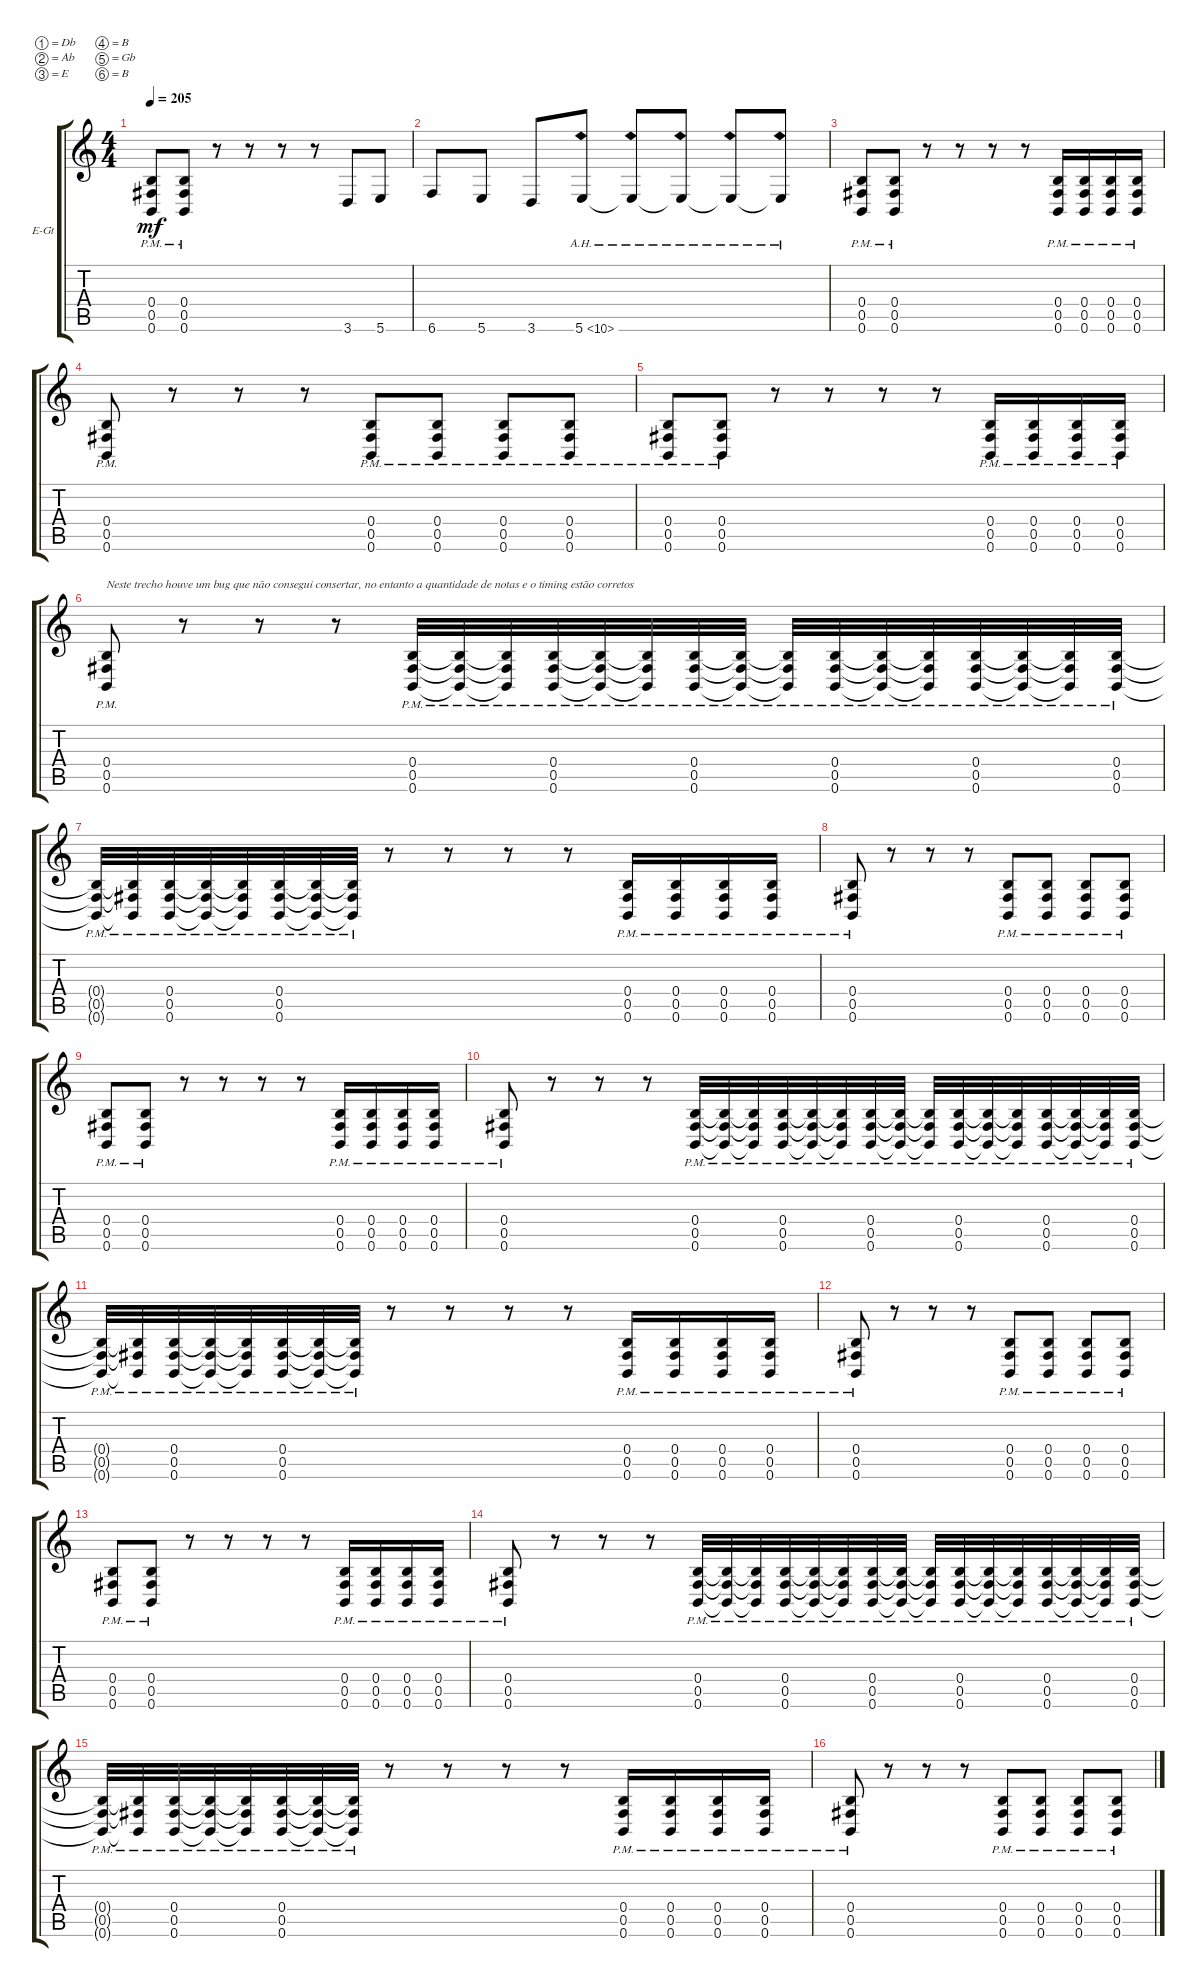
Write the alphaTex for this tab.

\defaultSystemsLayout 4
\bracketExtendMode groupsimilarinstruments
\firstSystemTrackNameOrientation horizontal
\otherSystemsTrackNameOrientation horizontal
\track ("Electric Guitar" "E-Gt") {instrument overdrivenguitar}
\staff {score tabs}
\tuning (Db4 Ab3 E3 B2 Gb2 B1)
\ts (4 4)
\tempo 205
\clef g2
\scale
0.333333
\ks c
(0.6{pm} 0.5{pm} 0.4{pm}).8{dy mf} (0.4{pm} 0.5{pm} 0.6{pm}).8 r.8 r.8 r.8 r.8 3.6.8 5.6.8 |
\scale
0.333333 6.6.8 5.6.8 3.6.8 5.6{ah 5}.8 5.6{ah 5 t}.8 5.6{ah 5 t}.8 5.6{ah 5 t}.8 5.6{ah 5 t}.8 |
\scale
0.333333 (0.6{pm} 0.5{pm} 0.4{pm}).8 (0.6{pm} 0.5{pm} 0.4{pm}).8 r.8 r.8 r.8 r.8 (0.6{pm} 0.5{pm} 0.4{pm}).16 (0.6{pm} 0.5{pm} 0.4{pm}).16 (0.6{pm} 0.5{pm} 0.4{pm}).16 (0.6{pm} 0.5{pm} 0.4{pm}).16 |
\scale
0.333333 (0.6{pm} 0.5{pm} 0.4{pm}).8 r.8 r.8 r.8 (0.6{pm} 0.5{pm} 0.4{pm}).8 (0.6{pm} 0.5{pm} 0.4{pm}).8 (0.6{pm} 0.5{pm} 0.4{pm}).8 (0.6{pm} 0.5{pm} 0.4{pm}).8 |
\scale
0.333333 (0.6{pm} 0.5{pm} 0.4{pm}).8 (0.6{pm} 0.5{pm} 0.4{pm}).8 r.8 r.8 r.8 r.8 (0.6{pm} 0.5{pm} 0.4{pm}).16 (0.6{pm} 0.5{pm} 0.4{pm}).16 (0.6{pm} 0.5{pm} 0.4{pm}).16 (0.6{pm} 0.5{pm} 0.4{pm}).16 |
\scale
0.333333 (0.6{pm} 0.5{pm} 0.4{pm}).8{txt "Neste trecho houve um bug que não consegui consertar, no entanto a quantidade de notas e o timing estão corretos"} r.8 r.8 r.8 (0.6{pm} 0.5{pm} 0.4{pm}).32 (0.4{pm t} 0.5{pm t} 0.6{pm t}).32 (0.6{pm t} 0.5{pm t} 0.4{pm t}).32 (0.4{pm} 0.5{pm} 0.6{pm}).32 (0.6{pm t} 0.5{pm t} 0.4{pm t}).32 (0.4{pm t} 0.5{pm t} 0.6{pm t}).32 (0.6{pm} 0.5{pm} 0.4{pm}).32 (0.4{pm t} 0.5{pm t} 0.6{pm t}).32 (0.5{pm t} 0.6{pm t} 0.4{pm t}).32 (0.4{pm} 0.5{pm} 0.6{pm}).32 (0.6{pm t} 0.5{pm t} 0.4{pm t}).32 (0.4{pm t} 0.5{pm t} 0.6{pm t}).32 (0.6{pm} 0.5{pm} 0.4{pm}).32 (0.4{pm t} 0.5{pm t} 0.6{pm t}).32 (0.6{pm t} 0.5{pm t} 0.4{pm t}).32 (0.4{pm} 0.5{pm} 0.6{pm}).32 |
\scale
0.333333 (0.6{pm t} 0.5{pm t} 0.4{pm t}).32 (0.4{pm t} 0.5{pm t} 0.6{pm t}).32 (0.6{pm} 0.5{pm} 0.4{pm}).32 (0.4{pm t} 0.5{pm t} 0.6{pm t}).32 (0.6{pm t} 0.5{pm t} 0.4{pm t}).32 (0.4{pm} 0.5{pm} 0.6{pm}).32 (0.6{pm t} 0.4{pm t} 0.5{pm t}).32 (0.6{pm t} 0.5{pm t} 0.4{pm t}).32 r.8 r.8 r.8 r.8 (0.6{pm} 0.4{pm} 0.5{pm}).16 (0.6{pm} 0.5{pm} 0.4{pm}).16 (0.6{pm} 0.4{pm} 0.5{pm}).16 (0.6{pm} 0.5{pm} 0.4{pm}).16 |
\scale
0.333333 (0.6{pm} 0.5{pm} 0.4{pm}).8 r.8 r.8 r.8 (0.6{pm} 0.5{pm} 0.4{pm}).8 (0.6{pm} 0.5{pm} 0.4{pm}).8 (0.6{pm} 0.5{pm} 0.4{pm}).8 (0.6{pm} 0.5{pm} 0.4{pm}).8 |
\scale
0.333333 (0.6{pm} 0.5{pm} 0.4{pm}).8 (0.6{pm} 0.5{pm} 0.4{pm}).8 r.8 r.8 r.8 r.8 (0.6{pm} 0.5{pm} 0.4{pm}).16 (0.6{pm} 0.5{pm} 0.4{pm}).16 (0.6{pm} 0.5{pm} 0.4{pm}).16 (0.6{pm} 0.5{pm} 0.4{pm}).16 |
\scale
0.333333 (0.6{pm} 0.5{pm} 0.4{pm}).8 r.8 r.8 r.8 (0.6{pm} 0.5{pm} 0.4{pm}).32 (0.4{pm t} 0.5{pm t} 0.6{pm t}).32 (0.6{pm t} 0.5{pm t} 0.4{pm t}).32 (0.4{pm} 0.5{pm} 0.6{pm}).32 (0.6{pm t} 0.5{pm t} 0.4{pm t}).32 (0.4{pm t} 0.5{pm t} 0.6{pm t}).32 (0.6{pm} 0.5{pm} 0.4{pm}).32 (0.4{pm t} 0.5{pm t} 0.6{pm t}).32 (0.5{pm t} 0.6{pm t} 0.4{pm t}).32 (0.4{pm} 0.5{pm} 0.6{pm}).32 (0.6{pm t} 0.5{pm t} 0.4{pm t}).32 (0.4{pm t} 0.5{pm t} 0.6{pm t}).32 (0.6{pm} 0.5{pm} 0.4{pm}).32 (0.4{pm t} 0.5{pm t} 0.6{pm t}).32 (0.6{pm t} 0.5{pm t} 0.4{pm t}).32 (0.4{pm} 0.5{pm} 0.6{pm}).32 |
\scale
0.333333 (0.6{pm t} 0.5{pm t} 0.4{pm t}).32 (0.4{pm t} 0.5{pm t} 0.6{pm t}).32 (0.6{pm} 0.5{pm} 0.4{pm}).32 (0.4{pm t} 0.5{pm t} 0.6{pm t}).32 (0.6{pm t} 0.5{pm t} 0.4{pm t}).32 (0.4{pm} 0.5{pm} 0.6{pm}).32 (0.6{pm t} 0.4{pm t} 0.5{pm t}).32 (0.6{pm t} 0.5{pm t} 0.4{pm t}).32 r.8 r.8 r.8 r.8 (0.6{pm} 0.4{pm} 0.5{pm}).16 (0.6{pm} 0.5{pm} 0.4{pm}).16 (0.6{pm} 0.4{pm} 0.5{pm}).16 (0.6{pm} 0.5{pm} 0.4{pm}).16 |
\scale
0.333333 (0.6{pm} 0.5{pm} 0.4{pm}).8 r.8 r.8 r.8 (0.6{pm} 0.5{pm} 0.4{pm}).8 (0.6{pm} 0.5{pm} 0.4{pm}).8 (0.6{pm} 0.5{pm} 0.4{pm}).8 (0.6{pm} 0.5{pm} 0.4{pm}).8 |
\scale
0.333333 (0.6{pm} 0.5{pm} 0.4{pm}).8 (0.6{pm} 0.5{pm} 0.4{pm}).8 r.8 r.8 r.8 r.8 (0.6{pm} 0.5{pm} 0.4{pm}).16 (0.6{pm} 0.5{pm} 0.4{pm}).16 (0.6{pm} 0.5{pm} 0.4{pm}).16 (0.6{pm} 0.5{pm} 0.4{pm}).16 |
\scale
0.333333 (0.6{pm} 0.5{pm} 0.4{pm}).8 r.8 r.8 r.8 (0.6{pm} 0.5{pm} 0.4{pm}).32 (0.4{pm t} 0.5{pm t} 0.6{pm t}).32 (0.6{pm t} 0.5{pm t} 0.4{pm t}).32 (0.4{pm} 0.5{pm} 0.6{pm}).32 (0.6{pm t} 0.5{pm t} 0.4{pm t}).32 (0.4{pm t} 0.5{pm t} 0.6{pm t}).32 (0.6{pm} 0.5{pm} 0.4{pm}).32 (0.4{pm t} 0.5{pm t} 0.6{pm t}).32 (0.5{pm t} 0.6{pm t} 0.4{pm t}).32 (0.4{pm} 0.5{pm} 0.6{pm}).32 (0.6{pm t} 0.5{pm t} 0.4{pm t}).32 (0.4{pm t} 0.5{pm t} 0.6{pm t}).32 (0.6{pm} 0.5{pm} 0.4{pm}).32 (0.4{pm t} 0.5{pm t} 0.6{pm t}).32 (0.6{pm t} 0.5{pm t} 0.4{pm t}).32 (0.4{pm} 0.5{pm} 0.6{pm}).32 |
\scale
0.333333 (0.6{pm t} 0.5{pm t} 0.4{pm t}).32 (0.4{pm t} 0.5{pm t} 0.6{pm t}).32 (0.6{pm} 0.5{pm} 0.4{pm}).32 (0.4{pm t} 0.5{pm t} 0.6{pm t}).32 (0.6{pm t} 0.5{pm t} 0.4{pm t}).32 (0.4{pm} 0.5{pm} 0.6{pm}).32 (0.6{pm t} 0.4{pm t} 0.5{pm t}).32 (0.6{pm t} 0.5{pm t} 0.4{pm t}).32 r.8 r.8 r.8 r.8 (0.6{pm} 0.4{pm} 0.5{pm}).16 (0.6{pm} 0.5{pm} 0.4{pm}).16 (0.6{pm} 0.4{pm} 0.5{pm}).16 (0.6{pm} 0.5{pm} 0.4{pm}).16 |
\scale
0.333333 (0.6{pm} 0.5{pm} 0.4{pm}).8 r.8 r.8 r.8 (0.6{pm} 0.5{pm} 0.4{pm}).8 (0.6{pm} 0.5{pm} 0.4{pm}).8 (0.6{pm} 0.5{pm} 0.4{pm}).8 (0.6{pm} 0.5{pm} 0.4{pm}).8
